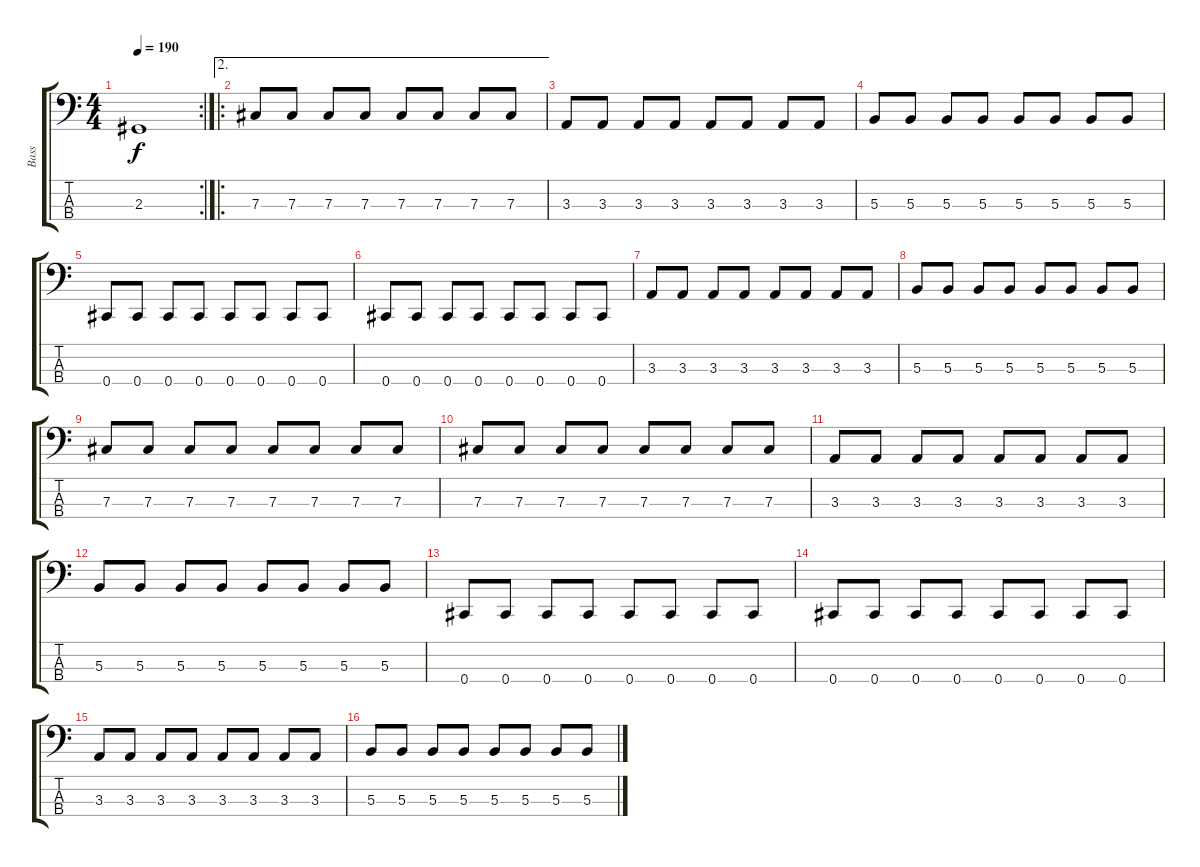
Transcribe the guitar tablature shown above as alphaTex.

\track ("Bass" "Bass") {instrument electricbassfinger}
\staff {score tabs}
\tuning (E2 B1 Gb1 Db1) {hide}
\rc 2
\ts (4 4)
\tempo 190
\clef f4
\ks c
2.3.1{dy f} |
\ae 2
\ro
7.3.8 7.3.8 7.3.8 7.3.8 7.3.8 7.3.8 7.3.8 7.3.8 |
3.3.8 3.3.8 3.3.8 3.3.8 3.3.8 3.3.8 3.3.8 3.3.8 |
5.3.8 5.3.8 5.3.8 5.3.8 5.3.8 5.3.8 5.3.8 5.3.8 |
0.4.8 0.4.8 0.4.8 0.4.8 0.4.8 0.4.8 0.4.8 0.4.8 |
0.4.8 0.4.8 0.4.8 0.4.8 0.4.8 0.4.8 0.4.8 0.4.8 |
3.3.8 3.3.8 3.3.8 3.3.8 3.3.8 3.3.8 3.3.8 3.3.8 |
5.3.8 5.3.8 5.3.8 5.3.8 5.3.8 5.3.8 5.3.8 5.3.8 |
7.3.8 7.3.8 7.3.8 7.3.8 7.3.8 7.3.8 7.3.8 7.3.8 |
7.3.8 7.3.8 7.3.8 7.3.8 7.3.8 7.3.8 7.3.8 7.3.8 |
3.3.8 3.3.8 3.3.8 3.3.8 3.3.8 3.3.8 3.3.8 3.3.8 |
5.3.8 5.3.8 5.3.8 5.3.8 5.3.8 5.3.8 5.3.8 5.3.8 |
0.4.8 0.4.8 0.4.8 0.4.8 0.4.8 0.4.8 0.4.8 0.4.8 |
0.4.8 0.4.8 0.4.8 0.4.8 0.4.8 0.4.8 0.4.8 0.4.8 |
3.3.8 3.3.8 3.3.8 3.3.8 3.3.8 3.3.8 3.3.8 3.3.8 |
5.3.8 5.3.8 5.3.8 5.3.8 5.3.8 5.3.8 5.3.8 5.3.8
